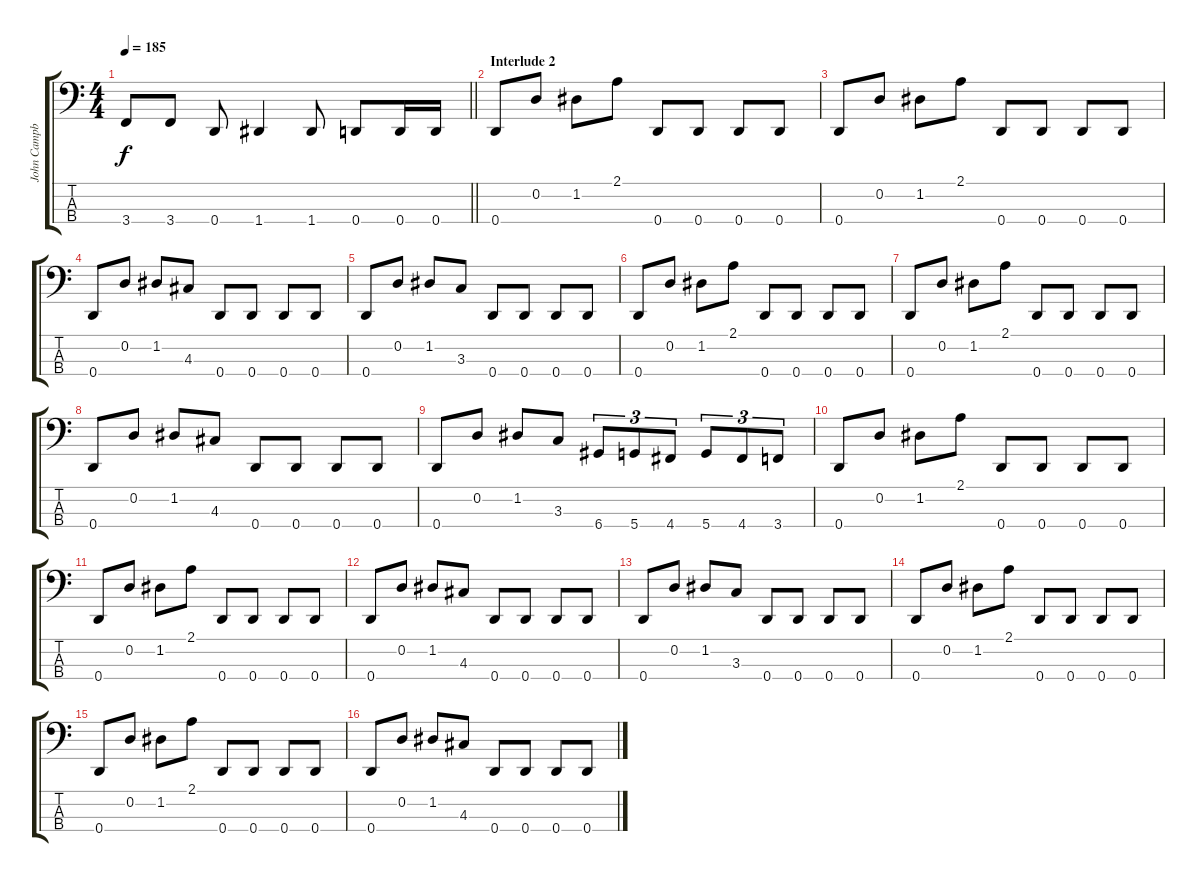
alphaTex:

\track ("John Campbell" "John Campb") {instrument electricbasspick}
\staff {score tabs}
\tuning (G2 D2 A1 D1) {hide}
\ts (4 4)
\tempo 185
\clef f4
\barLineRight lightlight
\ks c
3.4{t}.8{dy f} 3.4.8 0.4.8 1.4.4 1.4.8 0.4.8 0.4.16 0.4.16 |
\section ("" "Interlude 2")
0.4.8 0.2.8 1.2.8 2.1.8 0.4.8 0.4.8 0.4.8 0.4.8 |
0.4.8 0.2.8 1.2.8 2.1.8 0.4.8 0.4.8 0.4.8 0.4.8 |
0.4.8 0.2.8 1.2.8 4.3.8 0.4.8 0.4.8 0.4.8 0.4.8 |
0.4.8 0.2.8 1.2.8 3.3.8 0.4.8 0.4.8 0.4.8 0.4.8 |
0.4.8 0.2.8 1.2.8 2.1.8 0.4.8 0.4.8 0.4.8 0.4.8 |
0.4.8 0.2.8 1.2.8 2.1.8 0.4.8 0.4.8 0.4.8 0.4.8 |
0.4.8 0.2.8 1.2.8 4.3.8 0.4.8 0.4.8 0.4.8 0.4.8 |
0.4.8 0.2.8 1.2.8 3.3.8 6.4.8{tu (3 2)} 5.4.8{tu (3 2)} 4.4.8{tu (3 2)} 5.4.8{tu (3 2)} 4.4.8{tu (3 2)} 3.4.8{tu (3 2)} |
0.4.8 0.2.8 1.2.8 2.1.8 0.4.8 0.4.8 0.4.8 0.4.8 |
0.4.8 0.2.8 1.2.8 2.1.8 0.4.8 0.4.8 0.4.8 0.4.8 |
0.4.8 0.2.8 1.2.8 4.3.8 0.4.8 0.4.8 0.4.8 0.4.8 |
0.4.8 0.2.8 1.2.8 3.3.8 0.4.8 0.4.8 0.4.8 0.4.8 |
0.4.8 0.2.8 1.2.8 2.1.8 0.4.8 0.4.8 0.4.8 0.4.8 |
0.4.8 0.2.8 1.2.8 2.1.8 0.4.8 0.4.8 0.4.8 0.4.8 |
0.4.8 0.2.8 1.2.8 4.3.8 0.4.8 0.4.8 0.4.8 0.4.8
